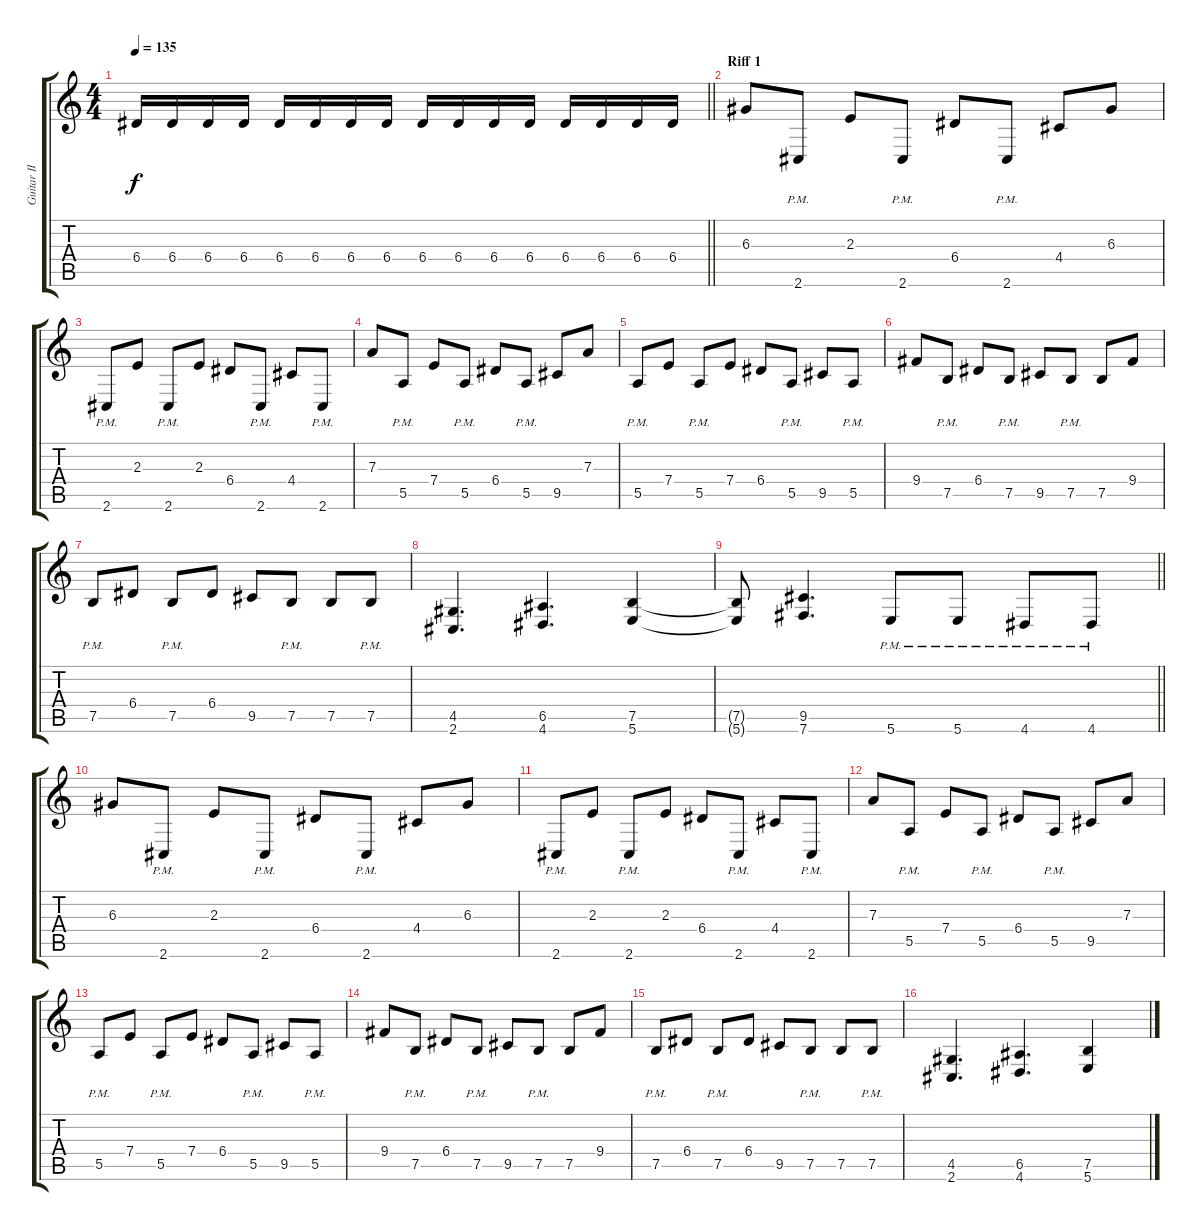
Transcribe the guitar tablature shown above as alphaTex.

\track ("Guitar II" "Guitar II") {instrument distortionguitar}
\staff {score tabs}
\tuning (B3 Gb3 D3 A2 E2 B1) {hide}
\ts (4 4)
\tempo 135
\clef g2
\barLineRight lightlight
\ks c
6.4.16{dy f} 6.4.16 6.4.16 6.4.16 6.4.16 6.4.16 6.4.16 6.4.16 6.4.16 6.4.16 6.4.16 6.4.16 6.4.16 6.4.16 6.4.16 6.4.16 |
\section ("" "Riff 1")
6.3.8 2.6{pm}.8 2.3.8 2.6{pm}.8 6.4.8 2.6{pm}.8 4.4.8 6.3.8 |
2.6{pm}.8 2.3.8 2.6{pm}.8 2.3.8 6.4.8 2.6{pm}.8 4.4.8 2.6{pm}.8 |
7.3.8 5.5{pm}.8 7.4.8 5.5{pm}.8 6.4.8 5.5{pm}.8 9.5.8 7.3.8 |
5.5{pm}.8 7.4.8 5.5{pm}.8 7.4.8 6.4.8 5.5{pm}.8 9.5.8 5.5{pm}.8 |
9.4.8 7.5{pm}.8 6.4.8 7.5{pm}.8 9.5.8 7.5{pm}.8 7.5.8 9.4.8 |
7.5{pm}.8 6.4.8 7.5{pm}.8 6.4.8 9.5.8 7.5{pm}.8 7.5.8 7.5{pm}.8 |
(4.5 2.6).4{d} (6.5 4.6).4{d} (7.5 5.6).4 |
\barLineRight lightlight
(7.5{t} 5.6{t}).8 (9.5 7.6).4{d} 5.6{pm}.8 5.6{pm}.8 4.6{pm}.8 4.6{pm}.8 |
\section ("" "")
6.3.8 2.6{pm}.8 2.3.8 2.6{pm}.8 6.4.8 2.6{pm}.8 4.4.8 6.3.8 |
2.6{pm}.8 2.3.8 2.6{pm}.8 2.3.8 6.4.8 2.6{pm}.8 4.4.8 2.6{pm}.8 |
7.3.8 5.5{pm}.8 7.4.8 5.5{pm}.8 6.4.8 5.5{pm}.8 9.5.8 7.3.8 |
5.5{pm}.8 7.4.8 5.5{pm}.8 7.4.8 6.4.8 5.5{pm}.8 9.5.8 5.5{pm}.8 |
9.4.8 7.5{pm}.8 6.4.8 7.5{pm}.8 9.5.8 7.5{pm}.8 7.5.8 9.4.8 |
7.5{pm}.8 6.4.8 7.5{pm}.8 6.4.8 9.5.8 7.5{pm}.8 7.5.8 7.5{pm}.8 |
(4.5 2.6).4{d} (6.5 4.6).4{d} (7.5 5.6).4
